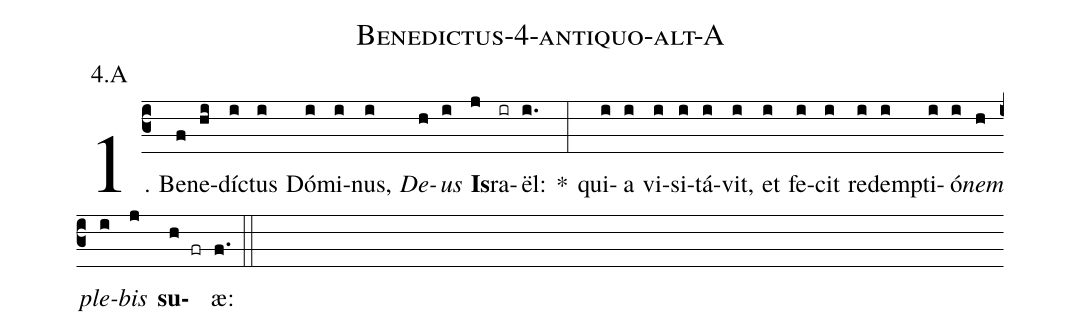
name: Benedictus-4-antiquo-alt-A;
annotation: 4.A;
%%
(c3)1. Be(f)ne(hi)díc(i)tus(i) Dó(i)mi(i)nus,(i) <i>De</i>(h)<i>us</i>(i) <b>Is</b>(j)ra(ir)ël:(i.) *(:) qui(i)a(i) vi(i)si(i)tá(i)vit,(i) et(i) fe(i)cit(i) red(i)emp(i)ti(i)ó(i)<i>nem</i>(h) <i>ple</i>(i)<i>bis</i>(j) <b>su</b>(h fr)æ:(f.) (::)
